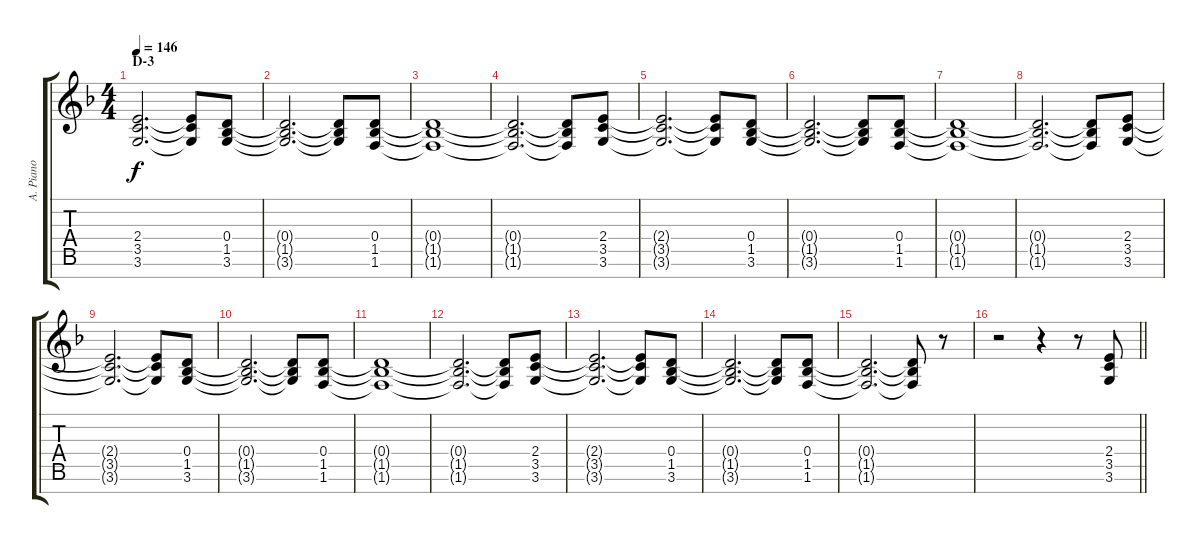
\track ("A. Piano" "A. Piano") {instrument acousticgrandpiano}
\staff {score tabs}
\tuning (E5 B4 G4 D4 A3 E3 B2) {hide}
\ts (4 4)
\section ("" "D-3")
\tempo 146
\clef g2
\ks f
(2.4{t} 3.5{t} 3.6{t}).2{d dy f} (2.4{t} 3.5{t} 3.6{t}).8 (0.4 1.5 3.6).8 |
(0.4{t} 1.5{t} 3.6{t}).2{d} (0.4{t} 1.5{t} 3.6{t}).8 (0.4 1.5 1.6).8 |
(0.4{t} 1.5{t} 1.6{t}).1 |
(0.4{t} 1.5{t} 1.6{t}).2{d} (0.4{t} 1.5{t} 1.6{t}).8 (2.4 3.5 3.6).8 |
(2.4{t} 3.5{t} 3.6{t}).2{d} (2.4{t} 3.5{t} 3.6{t}).8 (0.4 1.5 3.6).8 |
(0.4{t} 1.5{t} 3.6{t}).2{d} (0.4{t} 1.5{t} 3.6{t}).8 (0.4 1.5 1.6).8 |
(0.4{t} 1.5{t} 1.6{t}).1 |
(0.4{t} 1.5{t} 1.6{t}).2{d} (0.4{t} 1.5{t} 1.6{t}).8 (2.4 3.5 3.6).8 |
(2.4{t} 3.5{t} 3.6{t}).2{d} (2.4{t} 3.5{t} 3.6{t}).8 (0.4 1.5 3.6).8 |
(0.4{t} 1.5{t} 3.6{t}).2{d} (0.4{t} 1.5{t} 3.6{t}).8 (0.4 1.5 1.6).8 |
(0.4{t} 1.5{t} 1.6{t}).1 |
(0.4{t} 1.5{t} 1.6{t}).2{d} (0.4{t} 1.5{t} 1.6{t}).8 (2.4 3.5 3.6).8 |
(2.4{t} 3.5{t} 3.6{t}).2{d} (2.4{t} 3.5{t} 3.6{t}).8 (0.4 1.5 3.6).8 |
(0.4{t} 1.5{t} 3.6{t}).2{d} (0.4{t} 1.5{t} 3.6{t}).8 (0.4 1.5 1.6).8 |
(0.4{t} 1.5{t} 1.6{t}).2{d} (0.4{t} 1.5{t} 1.6{t}).8 r.8 |
\barLineRight lightlight
r.2 r.4 r.8 (2.4 3.5 3.6).8
